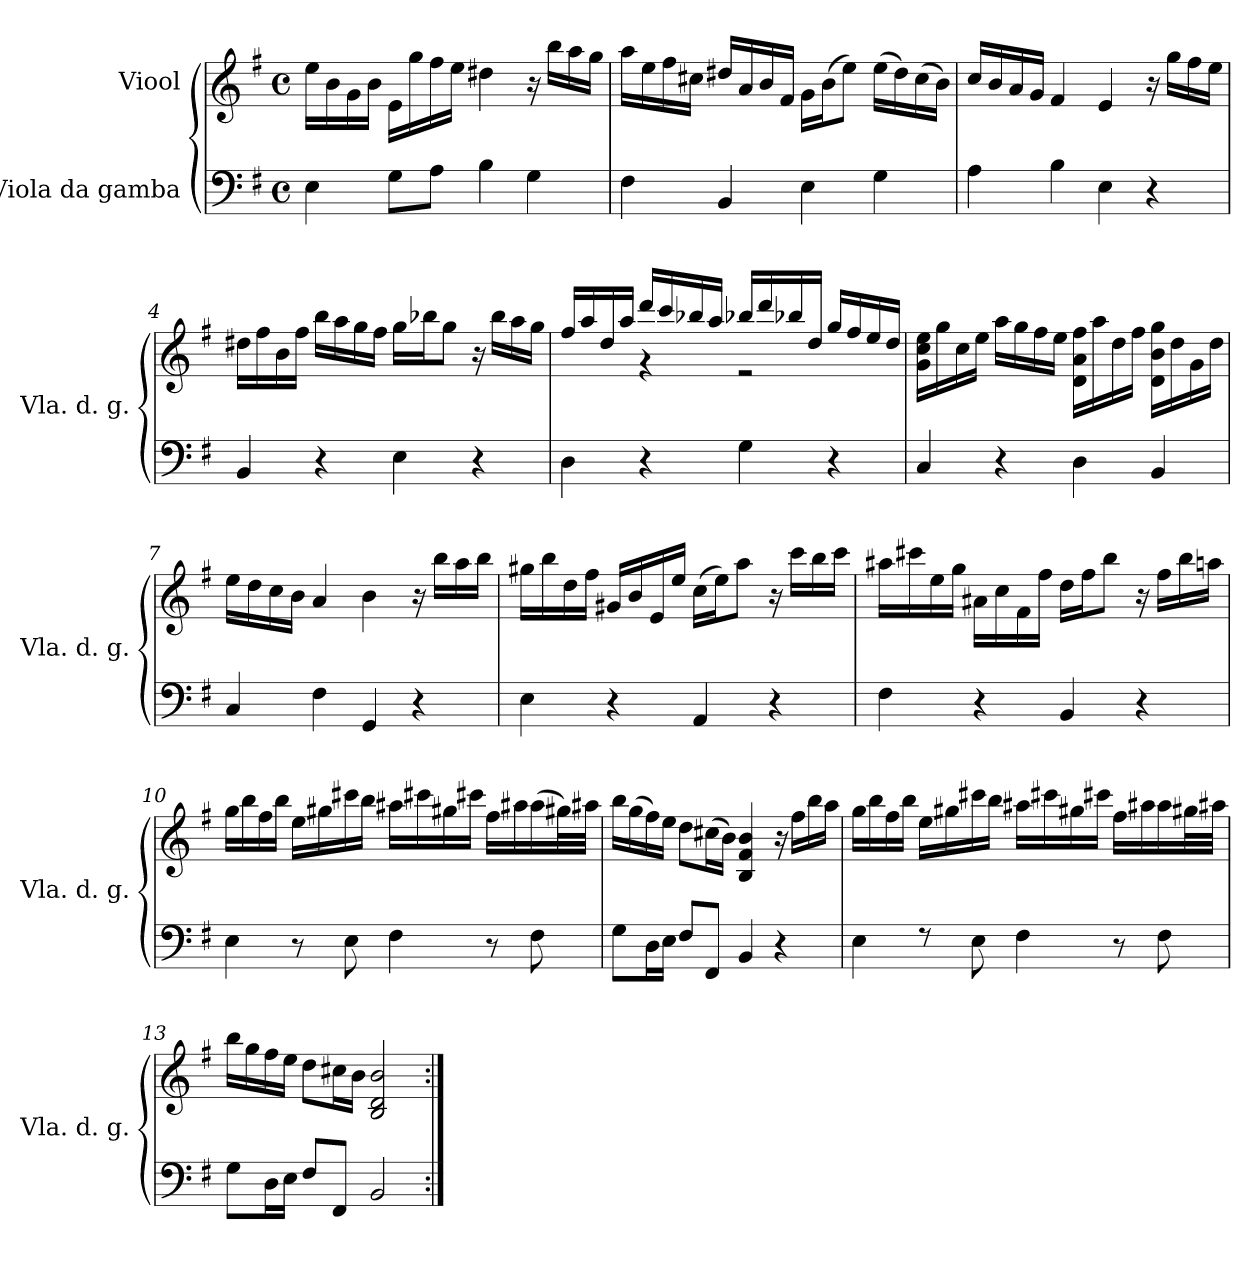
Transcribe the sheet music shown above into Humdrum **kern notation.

**kern	**kern
*part2	*part1
*staff2	*staff1
*I"Viola da gamba	*I"Viool
*I'Vla. d. g.	*
*clefF4	*clefG2
*k[f#]	*k[f#]
*M4/4	*M4/4
*met(c)	*met(c)
=1	=1
4E\	16ee\LL
.	16b\
.	16g\
.	16b\JJ
8G\L	16e\LL
.	16gg\
8A\J	16ff#\
.	16ee\JJ
4B\	4dd#X\
4G\	16r
.	16bb\LL
.	16aa\
.	16gg\JJ
=2	=2
4F#\	16aa\LL
.	16ee\
.	16ff#\
.	16cc#X\JJ
4BB/	16dd#X/LL
.	16a/
.	16b/
.	16f#/JJ
4E\	16g\LL
.	(16b\J
.	8ee\J)
4G\	(16ee\LL
.	16dd#\)
.	(16cc#\
.	16b\JJ)
!!LO:LB:g=z
=3	=3
4A\	16cc/LL
.	16b/
.	16a/
.	16g/JJ
4B\	4f#/
4E\	4e/
4r	16r
.	16gg\LL
.	16ff#\
.	16ee\JJ
=4	=4
4BB/	16dd#X\LL
.	16ff#\
.	16b\
.	16ff#\JJ
4r	16bb\LL
.	16aa\
.	16gg\
.	16ff#\JJ
4E\	16gg\LL
.	16bb-X\J
.	8gg\J
4r	16r
.	16bb-\LL
.	16aa\
.	16gg\JJ
!!LO:LB:g=z
=5	=5
*	*^
4D\	16ff#/LL	4ryy
.	16aa/	.
.	16dd/	.
.	16aa/JJ	.
4r	16ddd/LL	4r
.	16ccc/	.
.	16bb-X/	.
.	16aa/JJ	.
4G\	16bb-X/LL	2r
.	16ddd/	.
.	16bb-X/	.
.	16dd/JJ	.
4r	16gg/LL	.
.	16ff#/	.
.	16ee/	.
.	16dd/JJ	.
*	*v	*v
=6	=6
4C/	16g\ 16cc\ 16ee\LL
.	16gg\
.	16cc\
.	16ee\JJ
4r	16aa\LL
.	16gg\
.	16ff#\
.	16ee\JJ
4D\	16d\ 16a\ 16ff#\LL
.	16aa\
.	16dd\
.	16ff#\JJ
4BB/	16d\ 16b\ 16gg\LL
.	16dd\
.	16g\
.	16dd\JJ
!!LO:LB:g=z
=7	=7
4C/	16ee\LL
.	16dd\
.	16cc\
.	16b\JJ
4F#\	4a/
4GG/	4b\
4r	16r
.	16bb\LL
.	16aa\
.	16bb\JJ
=8	=8
4E\	16gg#X\LL
.	16bb\
.	16dd\
.	16ff#\JJ
4r	16g#X/LL
.	16b/
.	16e/
.	16ee/JJ
4AA/	(16cc\LL
.	16ee\J)
.	8aa\J
4r	16r
.	16ccc\LL
.	16bb\
.	16ccc\JJ
!!LO:LB:g=z
=9	=9
4F#\	16aa#X\LL
.	16ccc#X\
.	16ee\
.	16gg\JJ
4r	16a#X\LL
.	16cc\
.	16f#\
.	16ff#\JJ
4BB/	16dd\LL
.	16ff#\J
.	8bb\J
4r	16r
.	16ff#\LL
.	16bb\
.	16aan\JJ
!!LO:PB:g=z
=10	=10
4E\	16gg\LL
.	16bb\
.	16ff#\
.	16bb\JJ
8r	16ee\LL
.	16gg#X\
8E\	16ccc#X\
.	16bb\JJ
4F#\	16aa#X\LL
.	16ccc#X\
.	16gg#X\
.	16ccc#X\JJ
8r	16ff#\LL
.	16aa#X\
8F#\	(16aa#\
.	32gg#X\L)
.	32aa#X\JJJ
=11	=11
8G\L	16bb\LL
.	(16gg\
16D\L	16ff#\)
16E\JJ	16ee\JJ
8F#/L	8dd\L
8FF#/J	(16cc#X\L
.	16b\JJ)
4BB/	4B/ 4f#/ 4b/
4r	16r
.	16ff#\LL
.	16bb\
.	16aa\JJ
!!LO:LB:g=z
=12	=12
4E\	16gg\LL
.	16bb\
.	16ff#\
.	16bb\JJ
8rF	16ee\LL
.	16gg#X\
8E\	16ccc#X\
.	16bb\JJ
4F#\	16aa#X\LL
.	16ccc#X\
.	16gg#X\
.	16ccc#X\JJ
8r	16ff#\LL
.	16aa#X\
8F#\	16aa#\
.	32gg#X\L
.	32aa#X\JJJ
=13	=13
8G\L	16bb\LL
.	16gg\
16D\L	16ff#\
16E\JJ	16ee\JJ
8F#/L	8dd\L
8FF#/J	16cc#X\L
.	16b\JJ
2BB/	2B/ 2d/ 2b/
=:|!	=:|!
*-	*-
